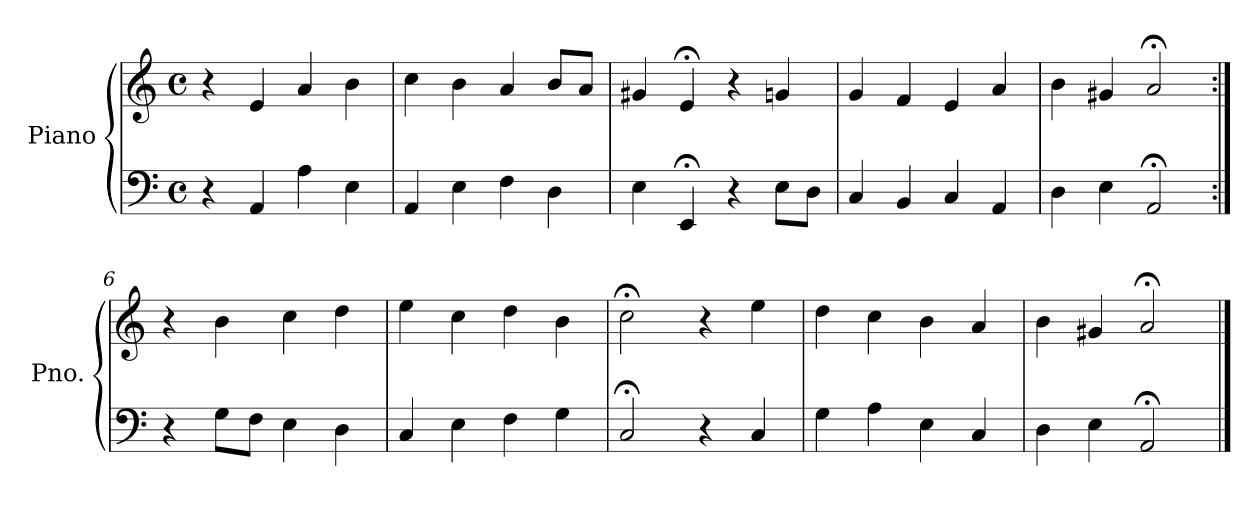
**kern	**kern
*part1	*part1
*staff2	*staff1
*I"Piano	*
*I'Pno.	*
*clefF4	*clefG2
*k[]	*k[]
*M4/4	*M4/4
*met(c)	*met(c)
=1	=1
4r	4r
4AA/	4e/
4A\	4a/
4E\	4b\
=2	=2
4AA/	4cc\
4E\	4b\
4F\	4a/
4D\	8b/L
.	8a/J
=3	=3
4E\	4g#X/
4EE;</	4e;</
4r	4r
8E\L	4gn/
8D\J	.
=4	=4
4C/	4g/
4BB/	4f/
4C/	4e/
4AA/	4a/
=5	=5
4D\	4b\
4E\	4g#X/
2AA;</	2a;</
=6:|!	=6:|!
4r	4r
8G\L	4b\
8F\J	.
4E\	4cc\
4D\	4dd\
=7	=7
4C/	4ee\
4E\	4cc\
4F\	4dd\
4G\	4b\
!!LO:LB:g=z
=8	=8
2C;</	2cc;<\
4r	4r
4C/	4ee\
=9	=9
4G\	4dd\
4A\	4cc\
4E\	4b\
4C/	4a/
=10	=10
4D\	4b\
4E\	4g#X/
2AA;</	2a;</
==	==
*-	*-
